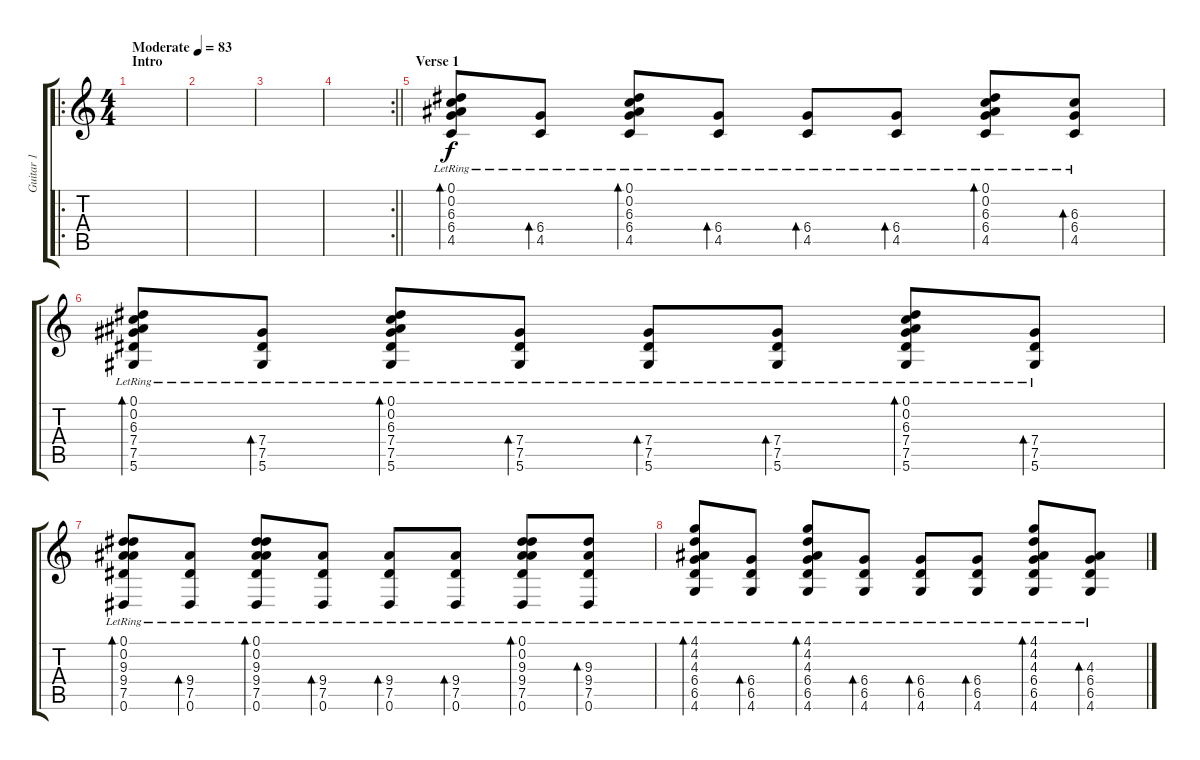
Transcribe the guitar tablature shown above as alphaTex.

\track ("Guitar 1" "Guitar 1") {instrument acousticguitarsteel}
\staff {score tabs}
\tuning (Eb4 Bb3 Gb3 Db3 Ab2 Eb2) {hide}
\ro
\ts (4 4)
\section ("" "Intro")
\tempo (83 "Moderate")
\clef g2
\ks c
|
|
|
\rc 2
\barLineRight lightlight
|
\section ("" "Verse 1")
(0.1{lr} 0.2{lr} 6.3{lr} 6.4{lr} 4.5{lr}).8{bd 30} (6.4{lr} 4.5{lr}).8{bd 30} (0.1{lr} 0.2{lr} 6.3{lr} 6.4{lr} 4.5{lr}).8{bd 30} (6.4{lr} 4.5{lr}).8{bd 30} (6.4{lr} 4.5{lr}).8{bd 30} (6.4{lr} 4.5{lr}).8{bd 30} (0.1{lr} 0.2{lr} 6.3{lr} 6.4{lr} 4.5{lr}).8{bd 30} (6.3{lr} 6.4{lr} 4.5{lr}).8{bd 30} |
(0.1{lr} 0.2{lr} 6.3{lr} 7.4{lr} 7.5{lr} 5.6{lr}).8{bd 30} (7.4{lr} 7.5{lr} 5.6{lr}).8{bd 30} (0.1{lr} 0.2{lr} 6.3{lr} 7.4{lr} 7.5{lr} 5.6{lr}).8{bd 30} (7.4{lr} 7.5{lr} 5.6{lr}).8{bd 30} (7.4{lr} 7.5{lr} 5.6{lr}).8{bd 30} (7.4{lr} 7.5{lr} 5.6{lr}).8{bd 30} (0.1{lr} 0.2{lr} 6.3{lr} 7.4{lr} 7.5{lr} 5.6{lr}).8{bd 30} (7.4{lr} 7.5{lr} 5.6{lr}).8{bd 30} |
(0.1{lr} 0.2{lr} 9.3{lr} 9.4{lr} 7.5{lr} 0.6{lr}).8{bd 30} (9.4{lr} 7.5{lr} 0.6{lr}).8{bd 30} (0.1{lr} 0.2{lr} 9.3{lr} 9.4{lr} 7.5{lr} 0.6{lr}).8{bd 30} (9.4{lr} 7.5{lr} 0.6{lr}).8{bd 30} (9.4{lr} 7.5{lr} 0.6{lr}).8{bd 30} (9.4{lr} 7.5{lr} 0.6{lr}).8{bd 30} (0.1{lr} 0.2{lr} 9.3{lr} 9.4{lr} 7.5{lr} 0.6{lr}).8{bd 30} (9.3{lr} 9.4{lr} 7.5{lr} 0.6{lr}).8{bd 30} |
(4.1{lr} 4.2{lr} 4.3{lr} 6.4{lr} 6.5{lr} 4.6{lr}).8{bd 30} (6.4{lr} 6.5{lr} 4.6{lr}).8{bd 30} (4.1{lr} 4.2{lr} 4.3{lr} 6.4{lr} 6.5{lr} 4.6{lr}).8{bd 30} (6.4{lr} 6.5{lr} 4.6{lr}).8{bd 30} (6.4{lr} 6.5{lr} 4.6{lr}).8{bd 30} (6.4{lr} 6.5{lr} 4.6{lr}).8{bd 30} (4.1{lr} 4.2{lr} 4.3{lr} 6.4{lr} 6.5{lr} 4.6{lr}).8{bd 30} (4.3{lr} 6.4{lr} 6.5{lr} 4.6{lr}).8{bd 30}
